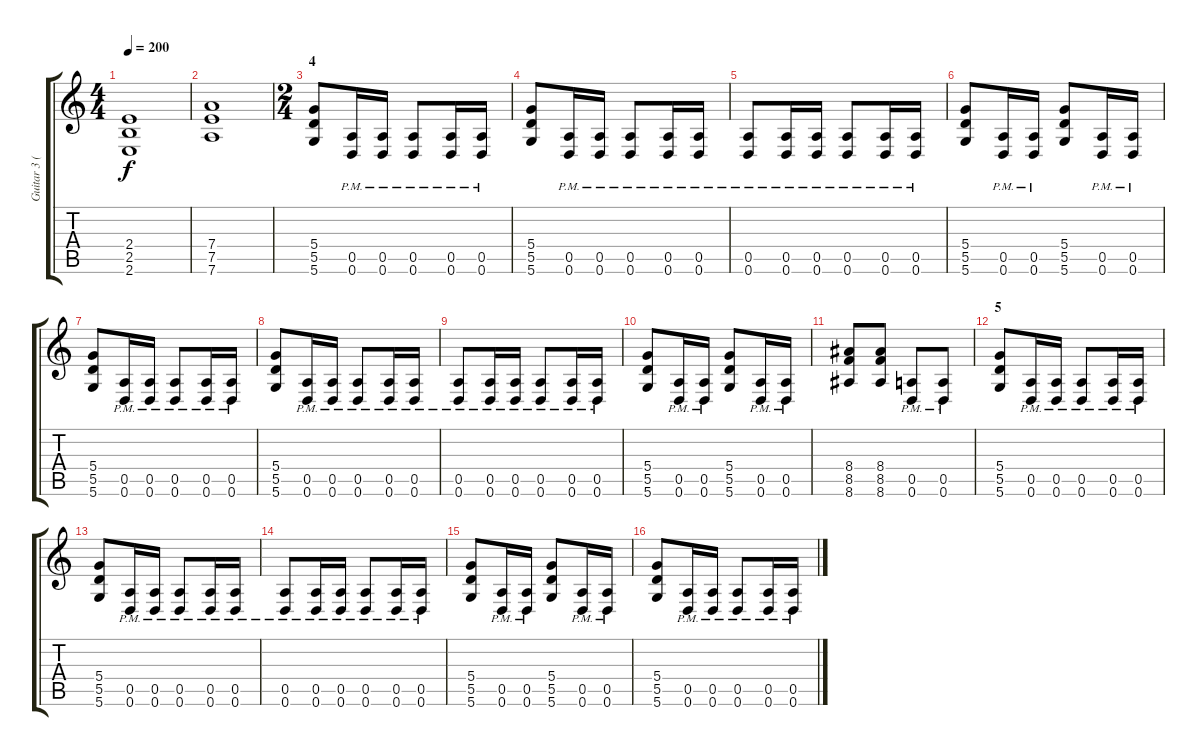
\track ("Guitar 3 (Distortion)" "Guitar 3 (") {instrument distortionguitar}
\staff {score tabs}
\tuning (E4 B3 G3 D3 A2 D2) {hide}
\ts (4 4)
\tempo 200
\clef g2
\ks c
(2.4 2.5 2.6).1{dy f} |
(7.4 7.5 7.6).1 |
\ts (2 4)
\section ("" "4")
(5.4 5.5 5.6).8 (0.5{pm} 0.6{pm}).16 (0.5{pm} 0.6{pm}).16 (0.5{pm} 0.6{pm}).8 (0.5{pm} 0.6{pm}).16 (0.5{pm} 0.6{pm}).16 |
(5.4 5.5 5.6).8 (0.5{pm} 0.6{pm}).16 (0.5{pm} 0.6{pm}).16 (0.5{pm} 0.6{pm}).8 (0.5{pm} 0.6{pm}).16 (0.5{pm} 0.6{pm}).16 |
(0.5{pm} 0.6{pm}).8 (0.5{pm} 0.6{pm}).16 (0.5{pm} 0.6{pm}).16 (0.5{pm} 0.6{pm}).8 (0.5{pm} 0.6{pm}).16 (0.5{pm} 0.6{pm}).16 |
(5.4 5.5 5.6).8 (0.5{pm} 0.6{pm}).16 (0.5{pm} 0.6{pm}).16 (5.4 5.5 5.6).8 (0.5{pm} 0.6{pm}).16 (0.5{pm} 0.6{pm}).16 |
(5.4 5.5 5.6).8 (0.5{pm} 0.6{pm}).16 (0.5{pm} 0.6{pm}).16 (0.5{pm} 0.6{pm}).8 (0.5{pm} 0.6{pm}).16 (0.5{pm} 0.6{pm}).16 |
(5.4 5.5 5.6).8 (0.5{pm} 0.6{pm}).16 (0.5{pm} 0.6{pm}).16 (0.5{pm} 0.6{pm}).8 (0.5{pm} 0.6{pm}).16 (0.5{pm} 0.6{pm}).16 |
(0.5{pm} 0.6{pm}).8 (0.5{pm} 0.6{pm}).16 (0.5{pm} 0.6{pm}).16 (0.5{pm} 0.6{pm}).8 (0.5{pm} 0.6{pm}).16 (0.5{pm} 0.6{pm}).16 |
(5.4 5.5 5.6).8 (0.5{pm} 0.6{pm}).16 (0.5{pm} 0.6{pm}).16 (5.4 5.5 5.6).8 (0.5{pm} 0.6{pm}).16 (0.5{pm} 0.6{pm}).16 |
(8.4 8.5 8.6).8 (8.4 8.5 8.6).8 (0.5{pm} 0.6{pm}).8 (0.5{pm} 0.6{pm}).8 |
\section ("" "5")
(5.4 5.5 5.6).8 (0.5{pm} 0.6{pm}).16 (0.5{pm} 0.6{pm}).16 (0.5{pm} 0.6{pm}).8 (0.5{pm} 0.6{pm}).16 (0.5{pm} 0.6{pm}).16 |
(5.4 5.5 5.6).8 (0.5{pm} 0.6{pm}).16 (0.5{pm} 0.6{pm}).16 (0.5{pm} 0.6{pm}).8 (0.5{pm} 0.6{pm}).16 (0.5{pm} 0.6{pm}).16 |
(0.5{pm} 0.6{pm}).8 (0.5{pm} 0.6{pm}).16 (0.5{pm} 0.6{pm}).16 (0.5{pm} 0.6{pm}).8 (0.5{pm} 0.6{pm}).16 (0.5{pm} 0.6{pm}).16 |
(5.4 5.5 5.6).8 (0.5{pm} 0.6{pm}).16 (0.5{pm} 0.6{pm}).16 (5.4 5.5 5.6).8 (0.5{pm} 0.6{pm}).16 (0.5{pm} 0.6{pm}).16 |
(5.4 5.5 5.6).8 (0.5{pm} 0.6{pm}).16 (0.5{pm} 0.6{pm}).16 (0.5{pm} 0.6{pm}).8 (0.5{pm} 0.6{pm}).16 (0.5{pm} 0.6{pm}).16
